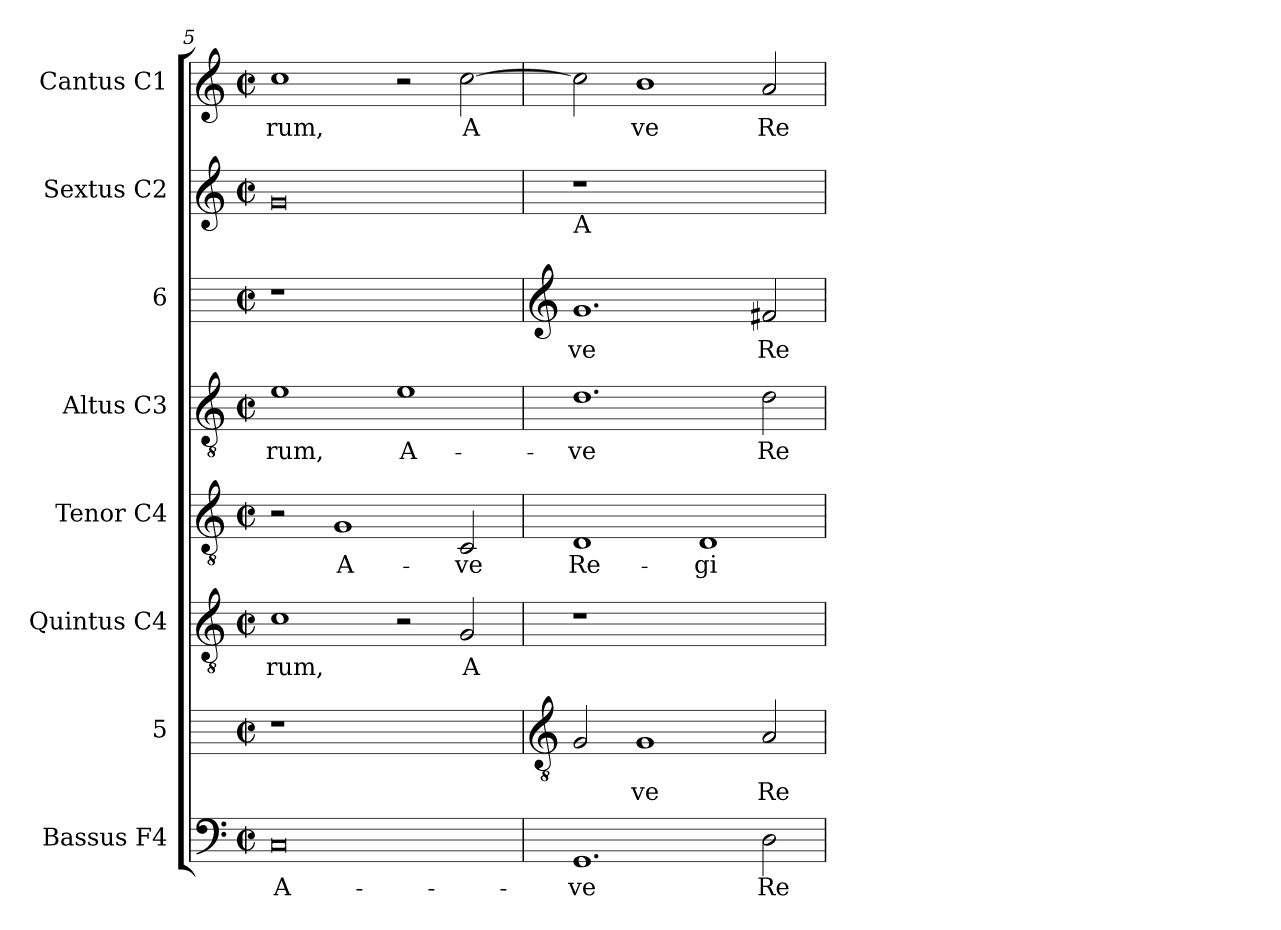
**kern	**text	**kern	**text	**kern	**text	**kern	**text	**kern	**text	**kern	**text	**kern	**kern	**text
*part8	*part8	*part7	*part7	*part6	*part6	*part5	*part5	*part4	*part4	*part3	*part3	*part2	*part1	*part1
*staff8	*staff8	*staff7	*staff7	*staff6	*staff6	*staff5	*staff5	*staff4	*staff4	*staff3	*staff3	*staff2	*staff1	*staff1
*I"Bassus  F4	*	*I"5	*	*I"Quintus  C4	*	*I"Tenor  C4	*	*I"Altus  C3	*	*I"6	*	*I"Sextus  C2	*I"Cantus  C1	*
*I'B	*	*	*	*	*	*I'T	*	*I'A	*	*	*	*	*I'C	*
*clefF4	*	*	*	*clefGv2	*	*clefGv2	*	*clefGv2	*	*	*	*clefG2	*clefG2	*
*k[]	*	*k[]	*	*k[]	*	*k[]	*	*k[]	*	*k[]	*	*k[]	*k[]	*
*C:	*	*C:	*	*C:	*	*C:	*	*C:	*	*C:	*	*C:	*C:	*
*M2/2	*	*M2/2	*	*M2/2	*	*M2/2	*	*M2/2	*	*M2/2	*	*M2/2	*M2/2	*
*met(c|)	*	*met(c|)	*	*met(c|)	*	*met(c|)	*	*met(c|)	*	*met(c|)	*	*met(c|)	*met(c|)	*
=5	=5	=5	=5	=5	=5	=5	=5	=5	=5	=5	=5	=5	=5	=5
!	!LO:LY:b:cj	!	!	!	!LO:LY:b:cj	!	!	!	!LO:LY:b:cj	!	!	!	!	!LO:LY:b:cj
0C	A-	1r	.	1c	-rum,	2r	.	1e	-rum,	1r	.	0g	1cc	-rum,
!	!	!	!	!	!	!	!LO:LY:b:cj	!	!	!	!	!	!	!
.	.	.	.	.	.	1G	A-	.	.	.	.	.	.	.
!	!	!	!	!	!	!	!	!	!LO:LY:b:cj	!	!	!	!	!
.	.	1ryy	.	2r	.	.	.	1e	A-	1ryy	.	.	2r	.
!	!	!	!	!	!LO:LY:b:cj	!	!LO:LY:b:cj	!	!	!	!	!	!	!LO:LY:b:cj
.	.	.	.	2G/	A-	2C/	-ve	.	.	.	.	.	[<2cc\	A-
!!LO:LB:g=z
=6	=6	=6	=6	=6	=6	=6	=6	=6	=6	=6	=6	=6	=6	=6
*	*	*clefGv2	*	*	*	*	*	*	*	*clefG2	*	*	*	*
!	!	!	!	!	!	!	!	!	!	!	!	!LO:TX:b:t=A	!	!
!	!LO:LY:b:cj	!	!LO:LY:b:cj	!	!	!	!LO:LY:b:cj	!	!LO:LY:b:cj	!	!LO:LY:b:cj	!	!	!LO:LY:b:cj
1.GG	-ve	2G/	.	1r	.	1D	Re-	1.d	-ve	1.g	ve	1r	2cc\]	--
!	!	!	!LO:LY:b:cj	!	!	!	!	!	!	!	!	!	!	!LO:LY:b:cj
.	.	1G	ve	.	.	.	.	.	.	.	.	.	1b	-ve
!	!	!	!	!	!	!	!LO:LY:b:cj	!	!	!	!	!	!	!
.	.	.	.	1ryy	.	1D	-gi-	.	.	.	.	1ryy	.	.
!	!LO:LY:b:cj	!	!LO:LY:b:cj	!	!	!	!	!	!LO:LY:b:cj	!	!LO:LY:b:cj	!	!	!LO:LY:b:cj
2D\	Re-	2A/	Re-	.	.	.	.	2d\	Re-	2f#X/	Re-	.	2a/	Re-
=	=	=	=	=	=	=	=	=	=	=	=	=	=	=
*-	*-	*-	*-	*-	*-	*-	*-	*-	*-	*-	*-	*-	*-	*-
